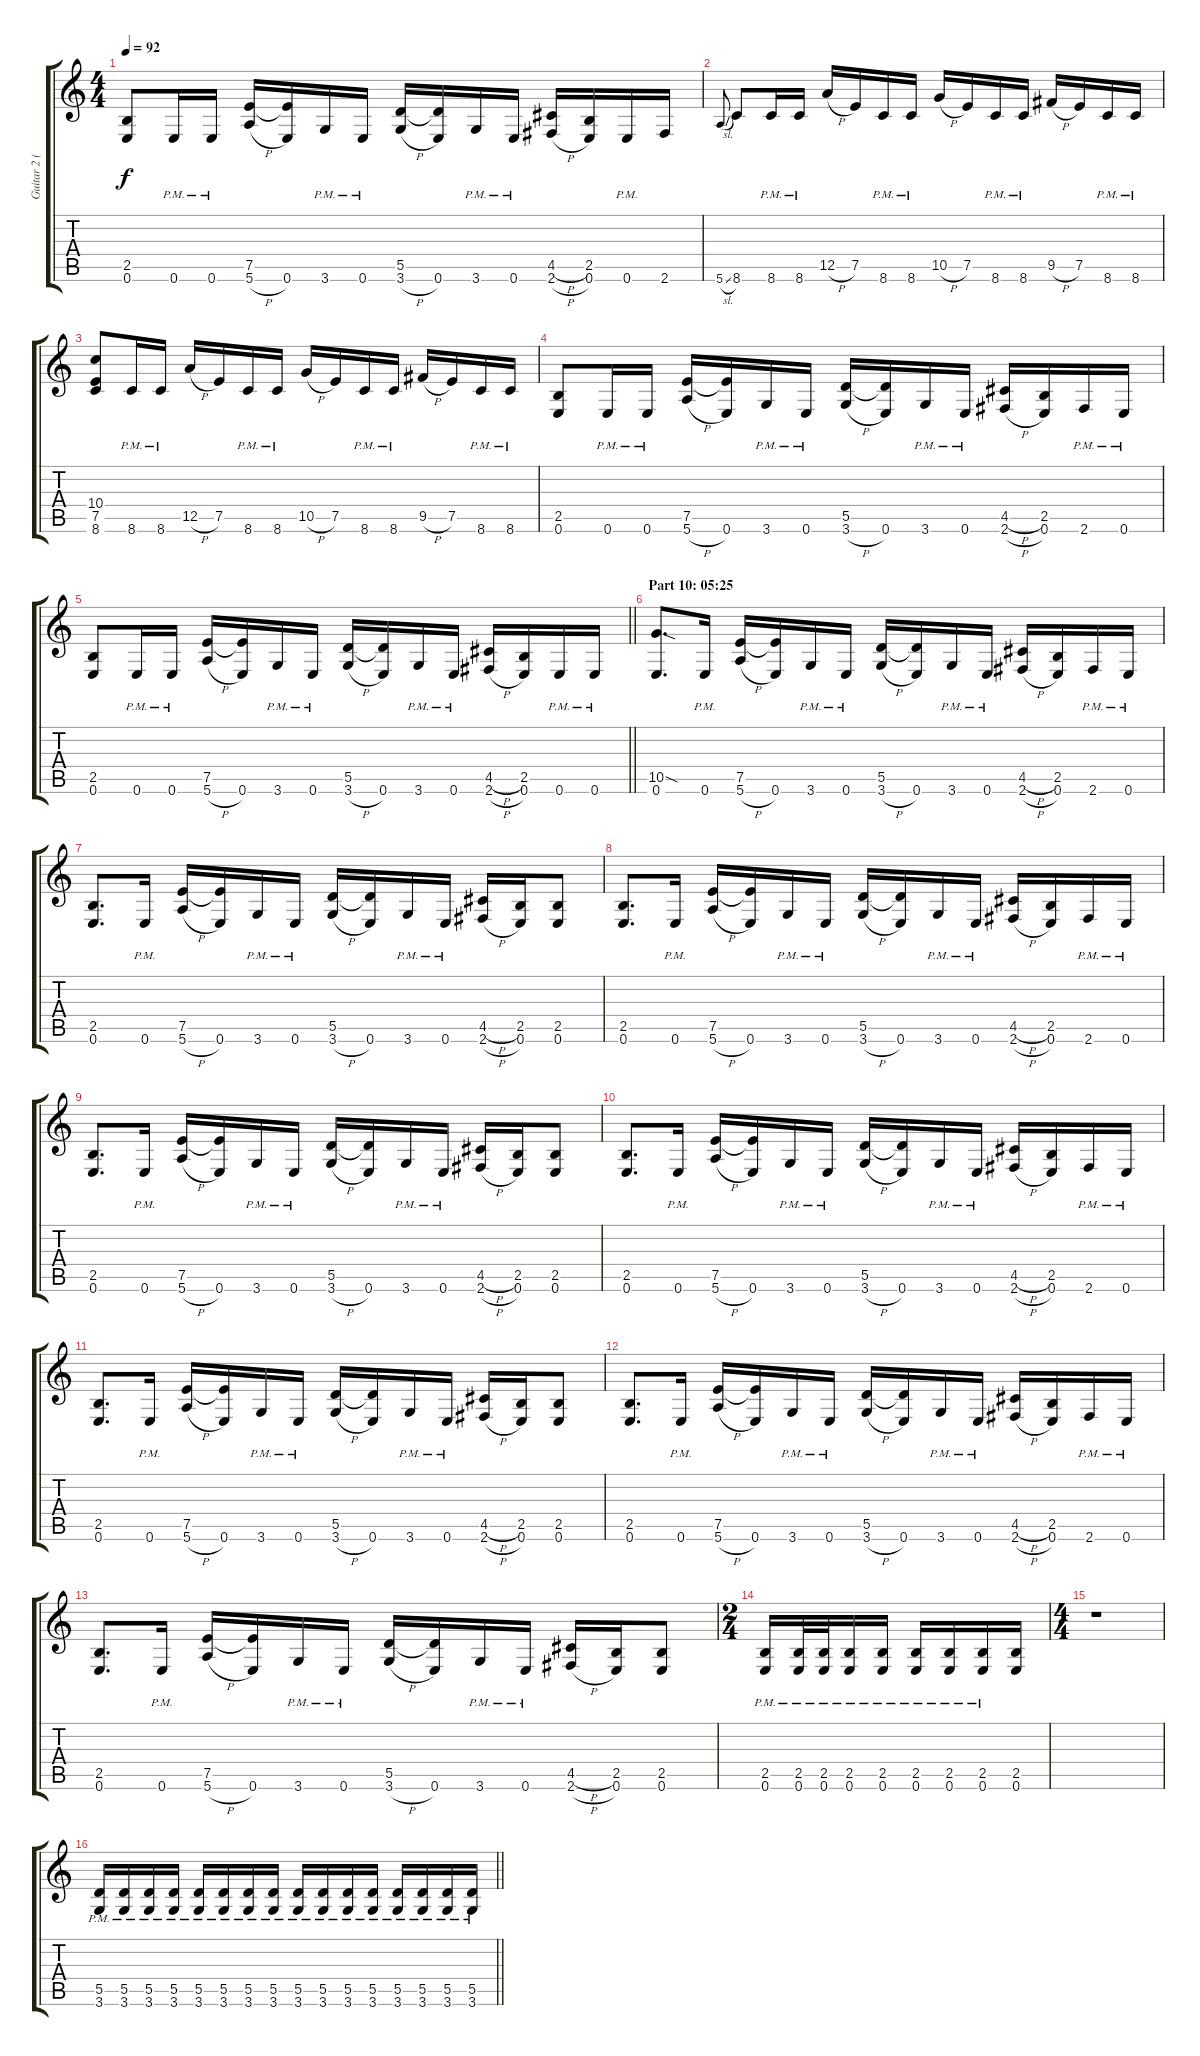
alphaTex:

\track ("Guitar 2 (Distortion)" "Guitar 2 (") {instrument distortionguitar}
\staff {score tabs}
\tuning (E4 B3 G3 D3 A2 E2) {hide}
\ts (4 4)
\tempo 92
\clef g2
\ks c
(2.5 0.6).8{dy f} 0.6{pm}.16 0.6{pm}.16 (7.5 5.6{h}).16 (7.5{t} 0.6).16 3.6{pm}.16 0.6{pm}.16 (5.5 3.6{h}).16 (5.5{t} 0.6).16 3.6{pm}.16 0.6{pm}.16 (4.5{h} 2.6{h}).16 (2.5 0.6).16 0.6{pm}.16 2.6.16 |
5.6{sl}.8{gr onbeat} 8.6.8 8.6{pm}.16 8.6{pm}.16 12.5{h}.16 7.5.16 8.6{pm}.16 8.6{pm}.16 10.5{h}.16 7.5.16 8.6{pm}.16 8.6{pm}.16 9.5{h}.16 7.5.16 8.6{pm}.16 8.6{pm}.16 |
(10.4 7.5 8.6).8 8.6{pm}.16 8.6{pm}.16 12.5{h}.16 7.5.16 8.6{pm}.16 8.6{pm}.16 10.5{h}.16 7.5.16 8.6{pm}.16 8.6{pm}.16 9.5{h}.16 7.5.16 8.6{pm}.16 8.6{pm}.16 |
(2.5 0.6).8 0.6{pm}.16 0.6{pm}.16 (7.5 5.6{h}).16 (7.5{t} 0.6).16 3.6{pm}.16 0.6{pm}.16 (5.5 3.6{h}).16 (5.5{t} 0.6).16 3.6{pm}.16 0.6{pm}.16 (4.5{h} 2.6{h}).16 (2.5 0.6).16 2.6{pm}.16 0.6{pm}.16 |
\barLineRight lightlight
(2.5 0.6).8 0.6{pm}.16 0.6{pm}.16 (7.5 5.6{h}).16 (7.5{t} 0.6).16 3.6{pm}.16 0.6{pm}.16 (5.5 3.6{h}).16 (5.5{t} 0.6).16 3.6{pm}.16 0.6{pm}.16 (4.5{h} 2.6{h}).16 (2.5 0.6).16 0.6{pm}.16 0.6{pm}.16 |
\section ("" "Part 10: 05:25")
(10.5{sod} 0.6).8{d} 0.6{pm}.16 (7.5 5.6{h}).16 (7.5{t} 0.6).16 3.6{pm}.16 0.6{pm}.16 (5.5 3.6{h}).16 (5.5{t} 0.6).16 3.6{pm}.16 0.6{pm}.16 (4.5{h} 2.6{h}).16 (2.5 0.6).16 2.6{pm}.16 0.6{pm}.16 |
(2.5 0.6).8{d} 0.6{pm}.16 (7.5 5.6{h}).16 (7.5{t} 0.6).16 3.6{pm}.16 0.6{pm}.16 (5.5 3.6{h}).16 (5.5{t} 0.6).16 3.6{pm}.16 0.6{pm}.16 (4.5{h} 2.6{h}).16 (2.5 0.6).16 (2.5 0.6).8 |
(2.5 0.6).8{d} 0.6{pm}.16 (7.5 5.6{h}).16 (7.5{t} 0.6).16 3.6{pm}.16 0.6{pm}.16 (5.5 3.6{h}).16 (5.5{t} 0.6).16 3.6{pm}.16 0.6{pm}.16 (4.5{h} 2.6{h}).16 (2.5 0.6).16 2.6{pm}.16 0.6{pm}.16 |
(2.5 0.6).8{d} 0.6{pm}.16 (7.5 5.6{h}).16 (7.5{t} 0.6).16 3.6{pm}.16 0.6{pm}.16 (5.5 3.6{h}).16 (5.5{t} 0.6).16 3.6{pm}.16 0.6{pm}.16 (4.5{h} 2.6{h}).16 (2.5 0.6).16 (2.5 0.6).8 |
(2.5 0.6).8{d} 0.6{pm}.16 (7.5 5.6{h}).16 (7.5{t} 0.6).16 3.6{pm}.16 0.6{pm}.16 (5.5 3.6{h}).16 (5.5{t} 0.6).16 3.6{pm}.16 0.6{pm}.16 (4.5{h} 2.6{h}).16 (2.5 0.6).16 2.6{pm}.16 0.6{pm}.16 |
(2.5 0.6).8{d} 0.6{pm}.16 (7.5 5.6{h}).16 (7.5{t} 0.6).16 3.6{pm}.16 0.6{pm}.16 (5.5 3.6{h}).16 (5.5{t} 0.6).16 3.6{pm}.16 0.6{pm}.16 (4.5{h} 2.6{h}).16 (2.5 0.6).16 (2.5 0.6).8 |
(2.5 0.6).8{d} 0.6{pm}.16 (7.5 5.6{h}).16 (7.5{t} 0.6).16 3.6{pm}.16 0.6{pm}.16 (5.5 3.6{h}).16 (5.5{t} 0.6).16 3.6{pm}.16 0.6{pm}.16 (4.5{h} 2.6{h}).16 (2.5 0.6).16 2.6{pm}.16 0.6{pm}.16 |
(2.5 0.6).8{d} 0.6{pm}.16 (7.5 5.6{h}).16 (7.5{t} 0.6).16 3.6{pm}.16 0.6{pm}.16 (5.5 3.6{h}).16 (5.5{t} 0.6).16 3.6{pm}.16 0.6{pm}.16 (4.5{h} 2.6{h}).16 (2.5 0.6).16 (2.5 0.6).8 |
\ts (2 4)
(2.5{pm} 0.6{pm}).16 (2.5{pm} 0.6{pm}).32 (2.5{pm} 0.6{pm}).32 (2.5{pm} 0.6{pm}).16 (2.5{pm} 0.6{pm}).16 (2.5{pm} 0.6{pm}).16 (2.5{pm} 0.6{pm}).16 (2.5{pm} 0.6{pm}).16 (2.5 0.6).16 |
\ts (4 4)
r.1 |
\barLineRight lightlight
(5.5{pm} 3.6{pm}).16 (5.5{pm} 3.6{pm}).16 (5.5{pm} 3.6{pm}).16 (5.5{pm} 3.6{pm}).16 (5.5{pm} 3.6{pm}).16 (5.5{pm} 3.6{pm}).16 (5.5{pm} 3.6{pm}).16 (5.5{pm} 3.6{pm}).16 (5.5{pm} 3.6{pm}).16 (5.5{pm} 3.6{pm}).16 (5.5{pm} 3.6{pm}).16 (5.5{pm} 3.6{pm}).16 (5.5{pm} 3.6{pm}).16 (5.5{pm} 3.6{pm}).16 (5.5{pm} 3.6{pm}).16 (5.5{pm} 3.6{pm}).16
